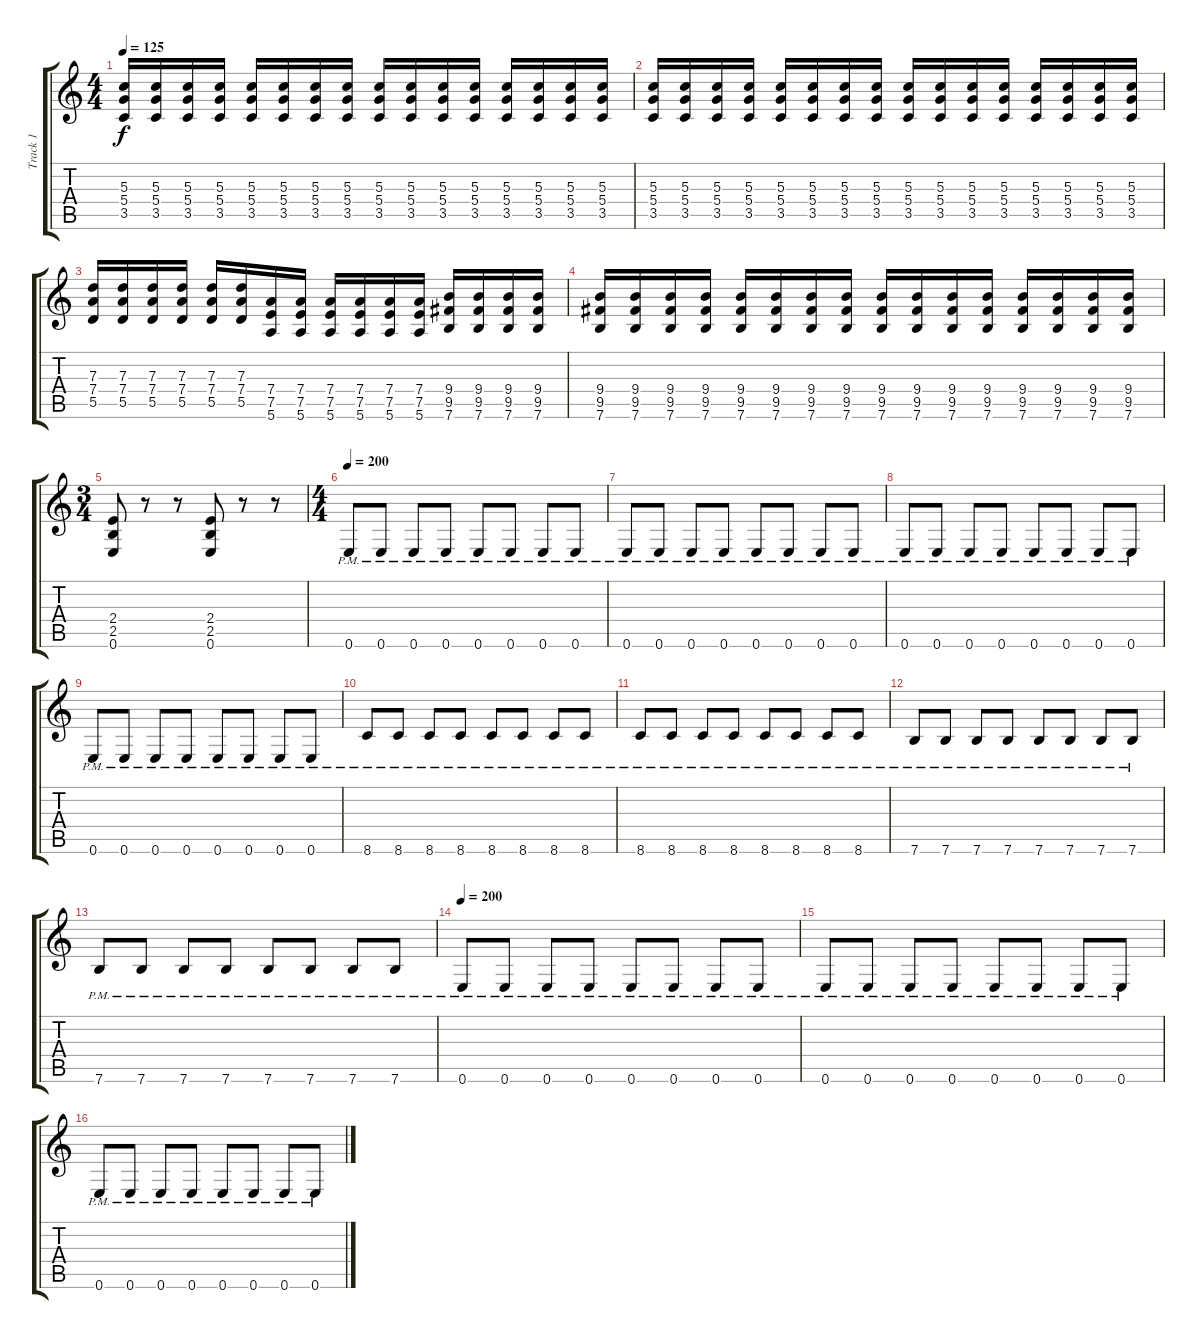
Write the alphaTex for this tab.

\track ("Track 1" "Track 1") {instrument distortionguitar}
\staff {score tabs}
\tuning (E4 B3 G3 D3 A2 E2) {hide}
\ts (4 4)
\tempo 125
\clef g2
\ks c
(5.3 5.4 3.5).16{dy f} (5.3 5.4 3.5).16 (5.3 5.4 3.5).16 (5.3 5.4 3.5).16 (5.3 5.4 3.5).16 (5.3 5.4 3.5).16 (5.3 5.4 3.5).16 (5.3 5.4 3.5).16 (5.3 5.4 3.5).16 (5.3 5.4 3.5).16 (5.3 5.4 3.5).16 (5.3 5.4 3.5).16 (5.3 5.4 3.5).16 (5.3 5.4 3.5).16 (5.3 5.4 3.5).16 (5.3 5.4 3.5).16 |
(5.3 5.4 3.5).16 (5.3 5.4 3.5).16 (5.3 5.4 3.5).16 (5.3 5.4 3.5).16 (5.3 5.4 3.5).16 (5.3 5.4 3.5).16 (5.3 5.4 3.5).16 (5.3 5.4 3.5).16 (5.3 5.4 3.5).16 (5.3 5.4 3.5).16 (5.3 5.4 3.5).16 (5.3 5.4 3.5).16 (5.3 5.4 3.5).16 (5.3 5.4 3.5).16 (5.3 5.4 3.5).16 (5.3 5.4 3.5).16 |
(7.3 7.4 5.5).16 (7.3 7.4 5.5).16 (7.3 7.4 5.5).16 (7.3 7.4 5.5).16 (7.3 7.4 5.5).16 (7.3 7.4 5.5).16 (7.4 7.5 5.6).16 (7.4 7.5 5.6).16 (7.4 7.5 5.6).16 (7.4 7.5 5.6).16 (7.4 7.5 5.6).16 (7.4 7.5 5.6).16 (9.4 9.5 7.6).16 (9.4 9.5 7.6).16 (9.4 9.5 7.6).16 (9.4 9.5 7.6).16 |
(9.4 9.5 7.6).16 (9.4 9.5 7.6).16 (9.4 9.5 7.6).16 (9.4 9.5 7.6).16 (9.4 9.5 7.6).16 (9.4 9.5 7.6).16 (9.4 9.5 7.6).16 (9.4 9.5 7.6).16 (9.4 9.5 7.6).16 (9.4 9.5 7.6).16 (9.4 9.5 7.6).16 (9.4 9.5 7.6).16 (9.4 9.5 7.6).16 (9.4 9.5 7.6).16 (9.4 9.5 7.6).16 (9.4 9.5 7.6).16 |
\ts (3 4)
(2.4 2.5 0.6).8 r.8 r.8 (2.4 2.5 0.6).8 r.8 r.8 |
\ts (4 4)
\tempo 200
0.6{pm}.8 0.6{pm}.8 0.6{pm}.8 0.6{pm}.8 0.6{pm}.8 0.6{pm}.8 0.6{pm}.8 0.6{pm}.8 |
0.6{pm}.8 0.6{pm}.8 0.6{pm}.8 0.6{pm}.8 0.6{pm}.8 0.6{pm}.8 0.6{pm}.8 0.6{pm}.8 |
0.6{pm}.8 0.6{pm}.8 0.6{pm}.8 0.6{pm}.8 0.6{pm}.8 0.6{pm}.8 0.6{pm}.8 0.6{pm}.8 |
0.6{pm}.8 0.6{pm}.8 0.6{pm}.8 0.6{pm}.8 0.6{pm}.8 0.6{pm}.8 0.6{pm}.8 0.6{pm}.8 |
8.6{pm}.8 8.6{pm}.8 8.6{pm}.8 8.6{pm}.8 8.6{pm}.8 8.6{pm}.8 8.6{pm}.8 8.6{pm}.8 |
8.6{pm}.8 8.6{pm}.8 8.6{pm}.8 8.6{pm}.8 8.6{pm}.8 8.6{pm}.8 8.6{pm}.8 8.6{pm}.8 |
7.6{pm}.8 7.6{pm}.8 7.6{pm}.8 7.6{pm}.8 7.6{pm}.8 7.6{pm}.8 7.6{pm}.8 7.6{pm}.8 |
7.6{pm}.8 7.6{pm}.8 7.6{pm}.8 7.6{pm}.8 7.6{pm}.8 7.6{pm}.8 7.6{pm}.8 7.6{pm}.8 |
\tempo 200
0.6{pm}.8 0.6{pm}.8 0.6{pm}.8 0.6{pm}.8 0.6{pm}.8 0.6{pm}.8 0.6{pm}.8 0.6{pm}.8 |
0.6{pm}.8 0.6{pm}.8 0.6{pm}.8 0.6{pm}.8 0.6{pm}.8 0.6{pm}.8 0.6{pm}.8 0.6{pm}.8 |
0.6{pm}.8 0.6{pm}.8 0.6{pm}.8 0.6{pm}.8 0.6{pm}.8 0.6{pm}.8 0.6{pm}.8 0.6{pm}.8
